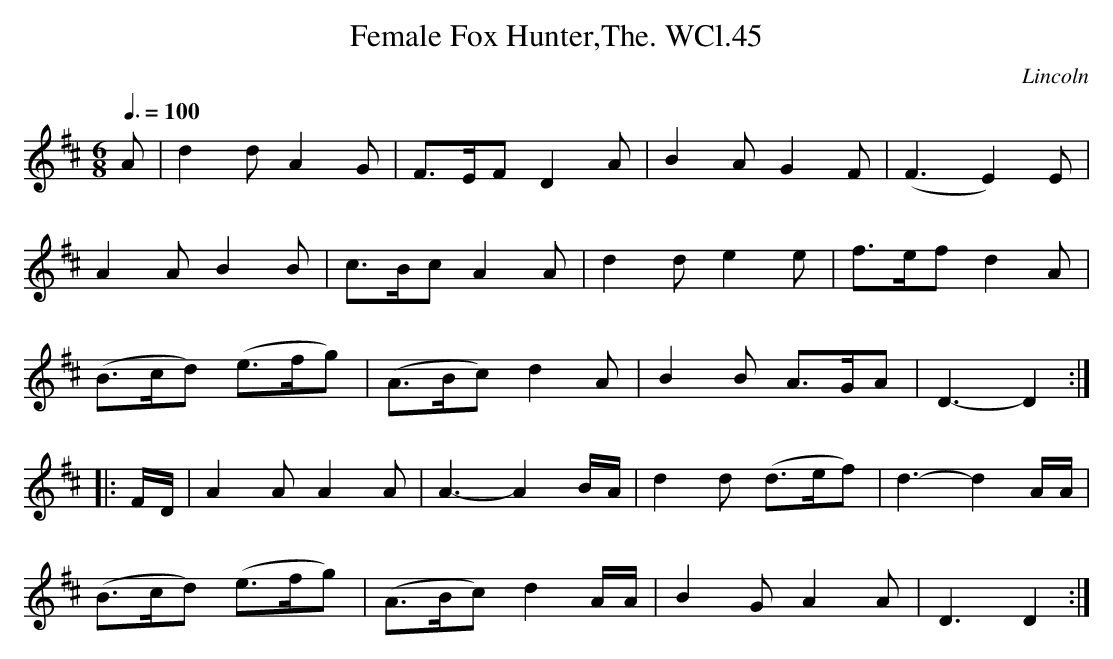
X:1
T:Female Fox Hunter,The. WCl.45
L:1/8
M:6/8
O:Lincoln
Q:3/8=100
K:D
A|d2d A2G|F>EF D2A|B2AG2F|(F3E2)E|!
A2A B2B|c>Bc A2A|d2d e2e|f>ef d2A|!
(B>cd) (e>fg)|(A>Bc) d2A|B2B A>GA|D3-D2:|!
|:F/2D/2|A2A A2A|A3-A2 B/2A/2|d2d (d>ef)|d3-d2 A/2A/2|!
(B>cd) (e>fg)|(A>Bc) d2 A/2A/2|B2G A2A|D3 D2:|
